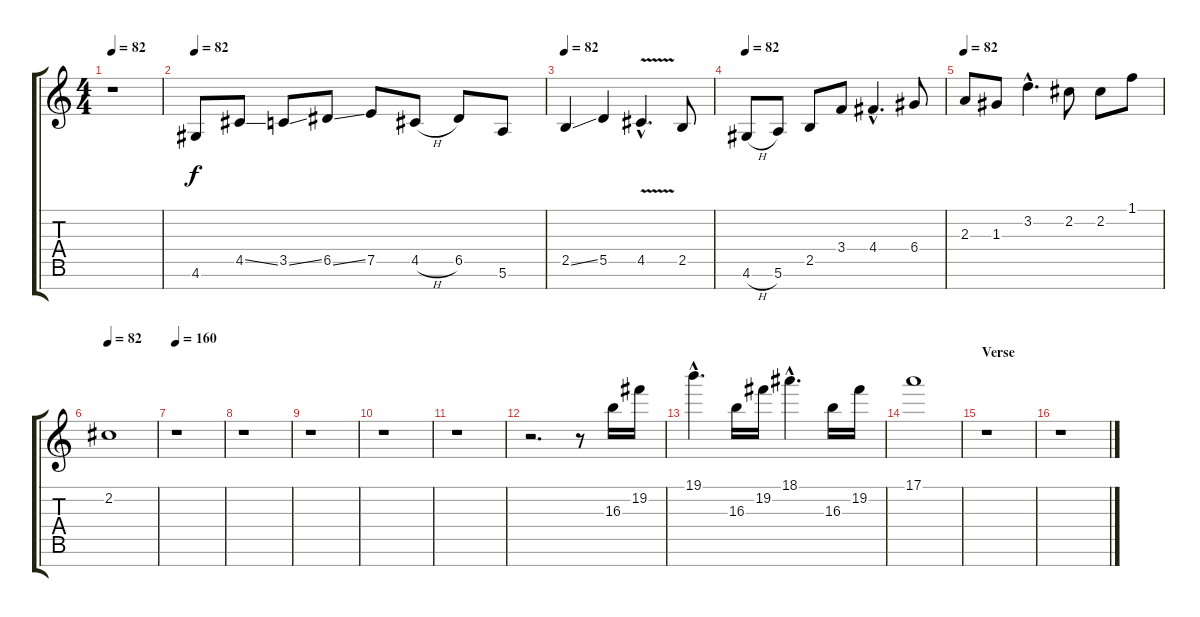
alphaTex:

\track "" {instrument distortionguitar}
\staff {score tabs}
\tuning (E4 B3 G3 D3 A2 E2 B1) {hide}
\ts (4 4)
\tempo 82
\clef g2
\ks c
r.1{dy f} |
\tempo 82
4.6.8 4.5{ss}.8 3.5{ss}.8 6.5{ss}.8 7.5.8 4.5{h}.8 6.5.8 5.6.8 |
\tempo 82
2.5{ss}.4 5.5.4 4.5{v hac}.4{d} 2.5.8 |
\tempo 82
4.6{h}.8 5.6.8 2.5.8 3.4.8 4.4{hac}.4{d} 6.4.8 |
\tempo 82
2.3.8 1.3.8 3.2{hac}.4{d} 2.2.8 2.2.8 1.1.8 |
\tempo 82
2.2.1 |
\tempo 160
r.1 |
r.1 |
r.1 |
r.1 |
r.1 |
r.2{d} r.8 16.3.16 19.2.16 |
19.1{hac}.4{d} 16.3.16 19.2.16 18.1{hac}.4{d} 16.3.16 19.2.16 |
17.1.1 |
\section ("" "Verse")
r.1 |
r.1
